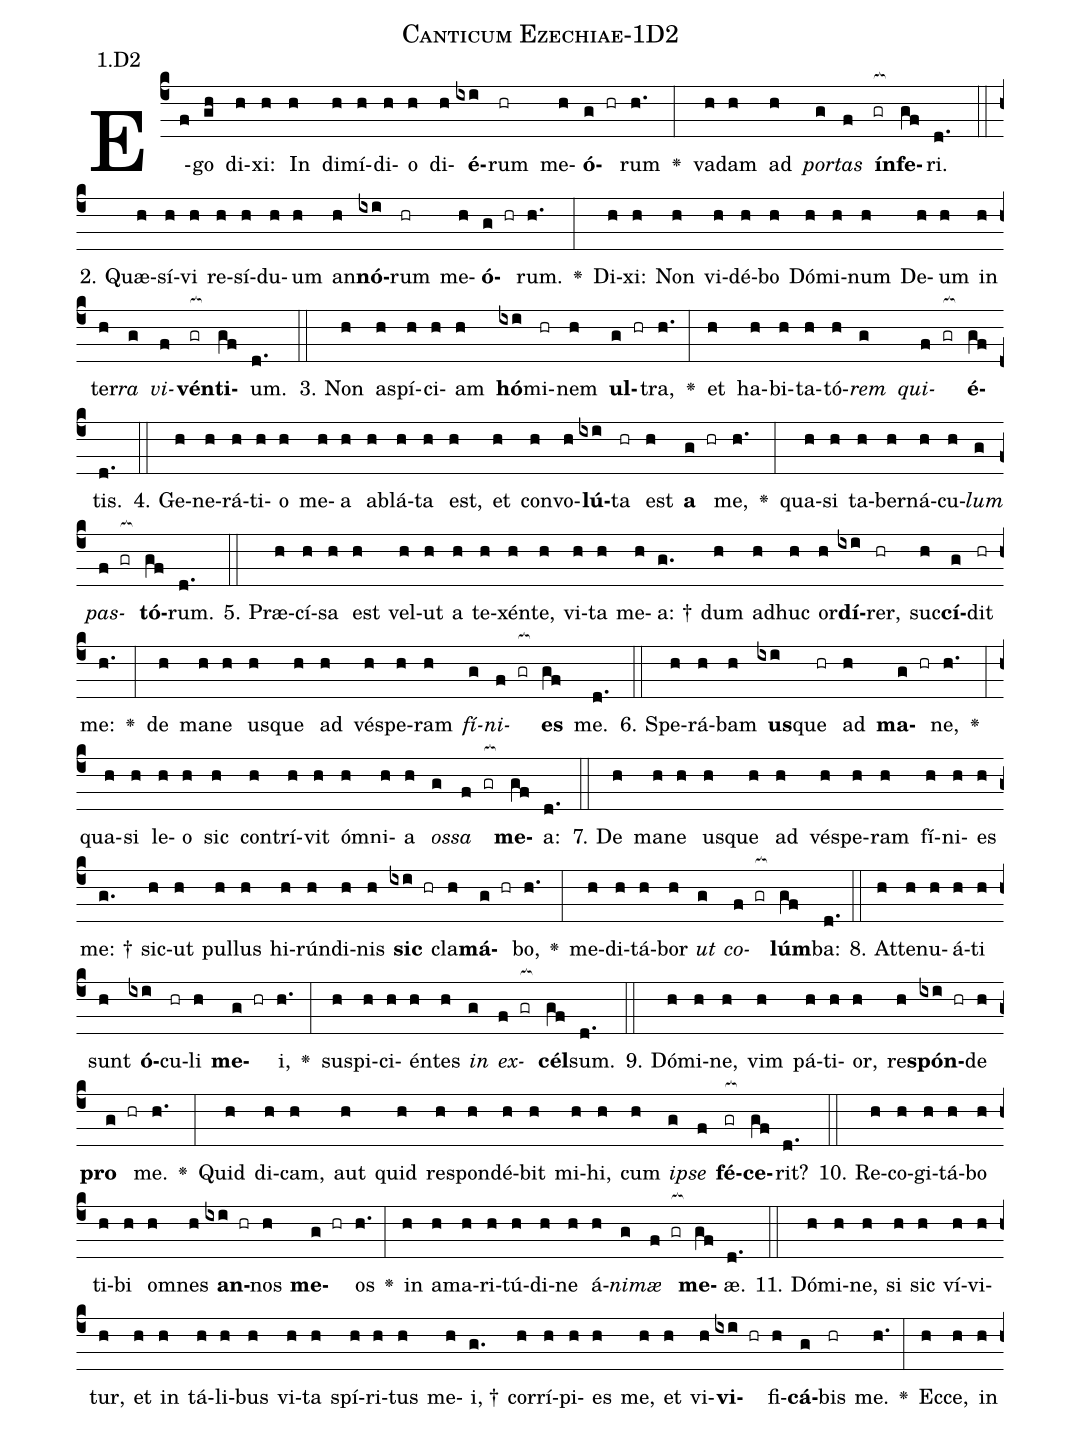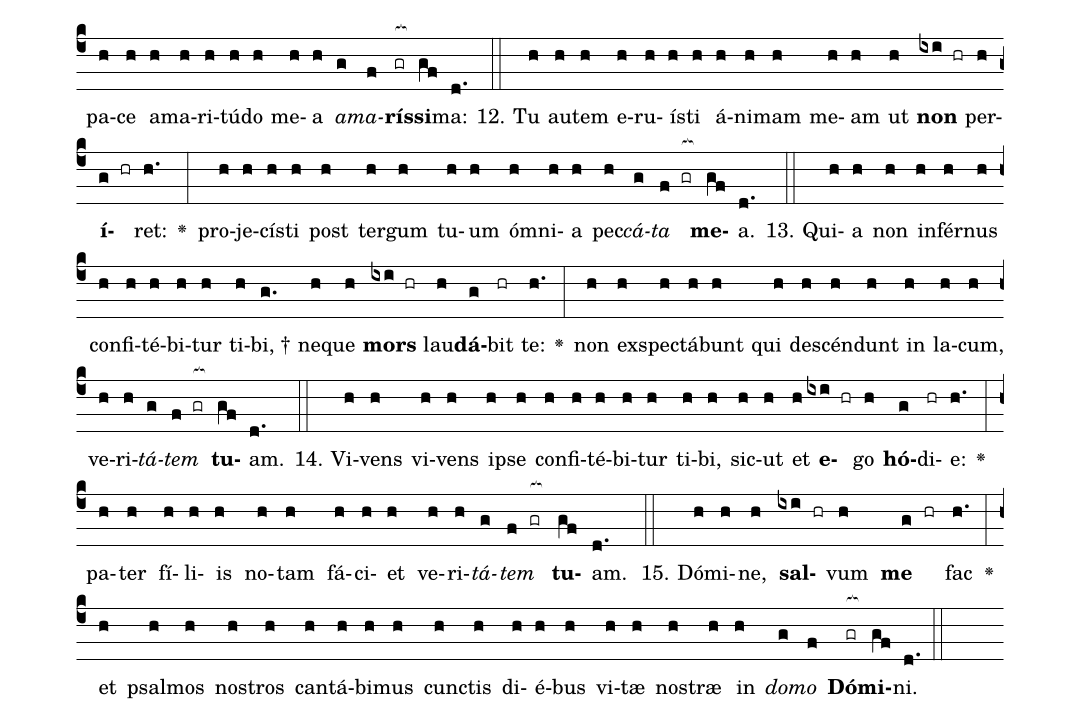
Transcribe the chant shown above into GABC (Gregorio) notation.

name: Canticum Ezechiae-1D2;
annotation: 1.D2;
%%
(c4)E(f)go(gh) di(h)xi:(h) In(h) di(h)mí(h)di(h)o(h) di(h)<b>é</b>(ixi)rum(hr) me(h)<b>ó</b>(g hr)rum(h.) <v>\greheightstar</v>(:) va(h)dam(h) ad(h) <i>por</i>(g)<i>tas</i>(f) <b>ín</b>(gr[ocb:1{])<b>fe</b>(gf[ocb:0}])ri.(d.) (::)
2. Quæ(h)sí(h)vi(h) re(h)sí(h)du(h)um(h) an(h)<b>nó</b>(ixi)rum(hr) me(h)<b>ó</b>(g hr)rum.(h.) <v>\greheightstar</v>(:) Di(h)xi:(h) Non(h) vi(h)dé(h)bo(h) Dó(h)mi(h)num(h) De(h)um(h) in(h) ter(h)<i>ra</i>(g) <i>vi</i>(f)<b>vén</b>(gr[ocb:1{])<b>ti</b>(gf[ocb:0}])um.(d.) (::)
3. Non(h) a(h)spí(h)ci(h)am(h) <b>hó</b>(ixi)mi(hr)nem(h) <b>ul</b>(g hr)tra,(h.) <v>\greheightstar</v>(:) et(h) ha(h)bi(h)ta(h)tó(h)<i>rem</i>(g) <i>qui</i>(f gr[ocb:1{])<b>é</b>(gf[ocb:0}])tis.(d.) (::)
4. Ge(h)ne(h)rá(h)ti(h)o(h) me(h)a(h) ab(h)lá(h)ta(h) est,(h) et(h) con(h)vo(h)<b>lú</b>(ixi)ta(hr) est(h) <b>a</b>(g hr) me,(h.) <v>\greheightstar</v>(:) qua(h)si(h) ta(h)ber(h)ná(h)cu(h)<i>lum</i>(g) <i>pas</i>(f gr[ocb:1{])<b>tó</b>(gf[ocb:0}])rum.(d.) (::)
5. Præ(h)cí(h)sa(h) est(h) vel(h)ut(h) a(h) te(h)xén(h)te,(h) vi(h)ta(h) me(h)a: †(g.) dum(h) ad(h)huc(h) or(h)<b>dí</b>(ixi)rer,(hr) suc(h)<b>cí</b>(g)dit(hr) me:(h.) <v>\greheightstar</v>(:) de(h) ma(h)ne(h) us(h)que(h) ad(h) vés(h)pe(h)ram(h) <i>fí</i>(g)<i>ni</i>(f gr[ocb:1{])<b>es</b>(gf[ocb:0}]) me.(d.) (::)
6. Spe(h)rá(h)bam(h) <b>us</b>(ixi)que(hr) ad(h) <b>ma</b>(g hr)ne,(h.) <v>\greheightstar</v>(:) qua(h)si(h) le(h)o(h) sic(h) con(h)trí(h)vit(h) óm(h)ni(h)a(h) <i>os</i>(g)<i>sa</i>(f gr[ocb:1{]) <b>me</b>(gf[ocb:0}])a:(d.) (::)
7. De(h) ma(h)ne(h) us(h)que(h) ad(h) vés(h)pe(h)ram(h) fí(h)ni(h)es(h) me: †(g.) sic(h)ut(h) pul(h)lus(h) hi(h)rún(h)di(h)nis(h) <b>sic</b>(ixi hr) cla(h)<b>má</b>(g hr)bo,(h.) <v>\greheightstar</v>(:) me(h)di(h)tá(h)bor(h) <i>ut</i>(g) <i>co</i>(f gr[ocb:1{])<b>lúm</b>(gf[ocb:0}])ba:(d.) (::)
8. At(h)te(h)nu(h)á(h)ti(h) sunt(h) <b>ó</b>(ixi)cu(hr)li(h) <b>me</b>(g hr)i,(h.) <v>\greheightstar</v>(:) su(h)spi(h)ci(h)én(h)tes(h) <i>in</i>(g) <i>ex</i>(f gr[ocb:1{])<b>cél</b>(gf[ocb:0}])sum.(d.) (::)
9. Dó(h)mi(h)ne,(h) vim(h) pá(h)ti(h)or,(h) re(h)<b>spón</b>(ixi hr)de(h) <b>pro</b>(g hr) me.(h.) <v>\greheightstar</v>(:) Quid(h) di(h)cam,(h) aut(h) quid(h) re(h)spon(h)dé(h)bit(h) mi(h)hi,(h) cum(h) <i>ip</i>(g)<i>se</i>(f) <b>fé</b>(gr[ocb:1{])<b>ce</b>(gf[ocb:0}])rit?(d.) (::)
10. Re(h)co(h)gi(h)tá(h)bo(h) ti(h)bi(h) om(h)nes(h) <b>an</b>(ixi hr)nos(h) <b>me</b>(g hr)os(h.) <v>\greheightstar</v>(:) in(h) a(h)ma(h)ri(h)tú(h)di(h)ne(h) á(h)<i>ni</i>(g)<i>mæ</i>(f gr[ocb:1{]) <b>me</b>(gf[ocb:0}])æ.(d.) (::)
11. Dó(h)mi(h)ne,(h) si(h) sic(h) ví(h)vi(h)tur,(h) et(h) in(h) tá(h)li(h)bus(h) vi(h)ta(h) spí(h)ri(h)tus(h) me(h)i, †(g.) cor(h)rí(h)pi(h)es(h) me,(h) et(h) vi(h)<b>vi</b>(ixi hr)fi(h)<b>cá</b>(g)bis(hr) me.(h.) <v>\greheightstar</v>(:) Ec(h)ce,(h) in(h) pa(h)ce(h) a(h)ma(h)ri(h)tú(h)do(h) me(h)a(h) <i>a</i>(g)<i>ma</i>(f)<b>rís</b>(gr[ocb:1{])<b>si</b>(gf[ocb:0}])ma:(d.) (::)
12. Tu(h) au(h)tem(h) e(h)ru(h)ís(h)ti(h) á(h)ni(h)mam(h) me(h)am(h) ut(h) <b>non</b>(ixi hr) per(h)<b>í</b>(g hr)ret:(h.) <v>\greheightstar</v>(:) pro(h)je(h)cís(h)ti(h) post(h) ter(h)gum(h) tu(h)um(h) óm(h)ni(h)a(h) pec(h)<i>cá</i>(g)<i>ta</i>(f gr[ocb:1{]) <b>me</b>(gf[ocb:0}])a.(d.) (::)
13. Qui(h)a(h) non(h) in(h)fér(h)nus(h) con(h)fi(h)té(h)bi(h)tur(h) ti(h)bi, †(g.) ne(h)que(h) <b>mors</b>(ixi hr) lau(h)<b>dá</b>(g)bit(hr) te:(h.) <v>\greheightstar</v>(:) non(h) ex(h)spec(h)tá(h)bunt(h) qui(h) de(h)scén(h)dunt(h) in(h) la(h)cum,(h) ve(h)ri(h)<i>tá</i>(g)<i>tem</i>(f gr[ocb:1{]) <b>tu</b>(gf[ocb:0}])am.(d.) (::)
14. Vi(h)vens(h) vi(h)vens(h) ip(h)se(h) con(h)fi(h)té(h)bi(h)tur(h) ti(h)bi,(h) sic(h)ut(h) et(h) <b>e</b>(ixi hr)go(h) <b>hó</b>(g)di(hr)e:(h.) <v>\greheightstar</v>(:) pa(h)ter(h) fí(h)li(h)is(h) no(h)tam(h) fá(h)ci(h)et(h) ve(h)ri(h)<i>tá</i>(g)<i>tem</i>(f gr[ocb:1{]) <b>tu</b>(gf[ocb:0}])am.(d.) (::)
15. Dó(h)mi(h)ne,(h) <b>sal</b>(ixi hr)vum(h) <b>me</b>(g hr) fac(h.) <v>\greheightstar</v>(:) et(h) psal(h)mos(h) nos(h)tros(h) can(h)tá(h)bi(h)mus(h) cunc(h)tis(h) di(h)é(h)bus(h) vi(h)tæ(h) nos(h)træ(h) in(h) <i>do</i>(g)<i>mo</i>(f) <b>Dó</b>(gr[ocb:1{])<b>mi</b>(gf[ocb:0}])ni.(d.) (::)
